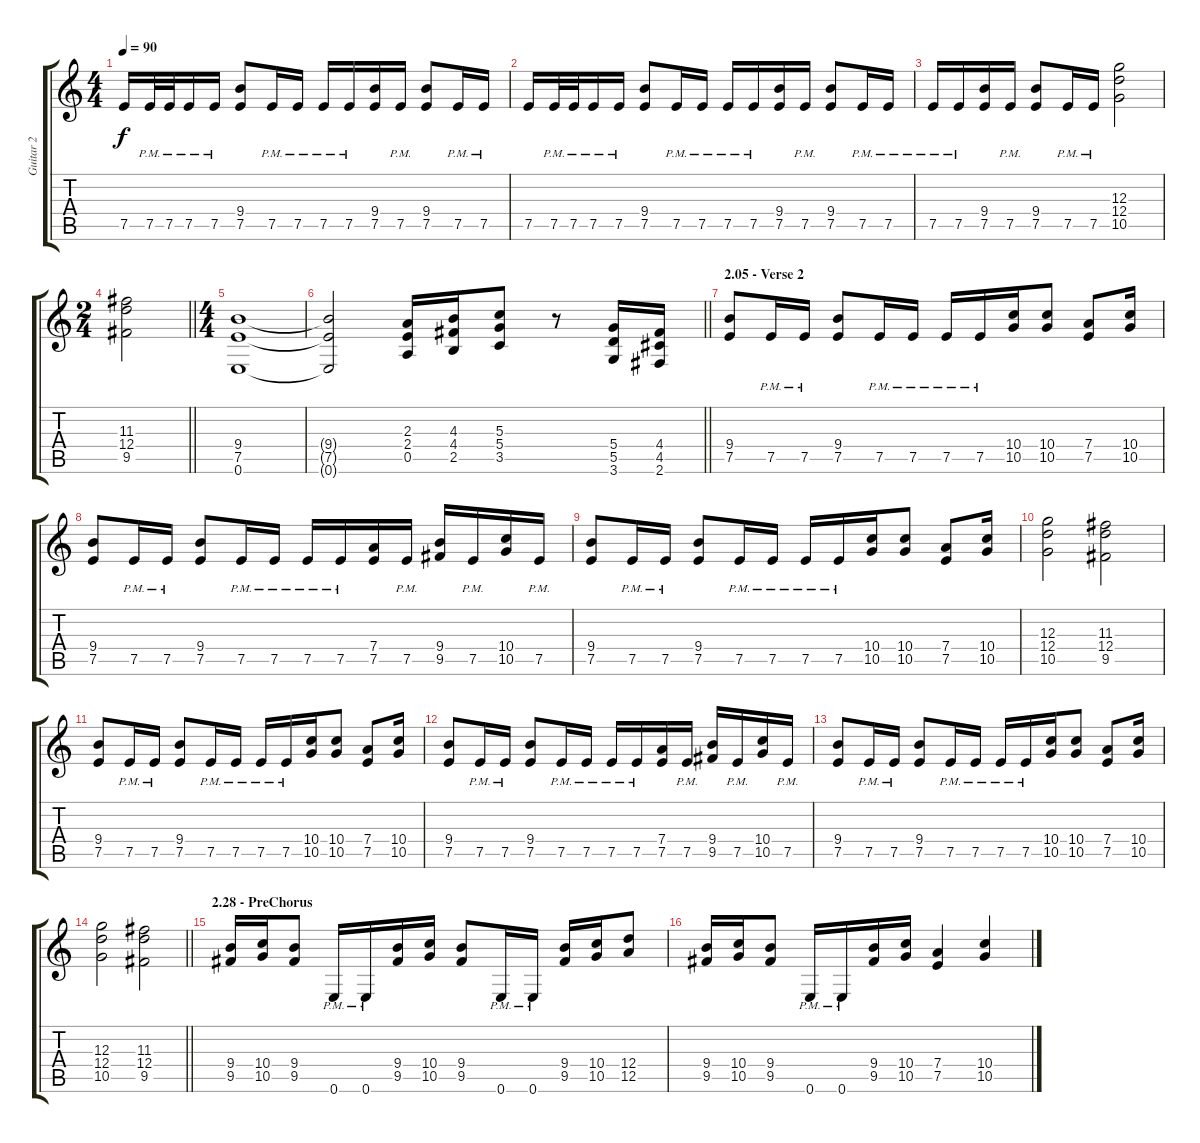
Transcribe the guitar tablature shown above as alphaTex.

\track ("Guitar 2" "Guitar 2") {instrument distortionguitar}
\staff {score tabs}
\tuning (E4 B3 G3 D3 A2 E2) {hide}
\ts (4 4)
\tempo 90
\clef g2
\ks c
7.5.16{dy f} 7.5{pm}.32 7.5{pm}.32 7.5{pm}.16 7.5{pm}.16 (9.4 7.5).8 7.5{pm}.16 7.5{pm}.16 7.5{pm}.16 7.5{pm}.16 (9.4 7.5).16 7.5{pm}.16 (9.4 7.5).8 7.5{pm}.16 7.5{pm}.16 |
7.5.16 7.5{pm}.32 7.5{pm}.32 7.5{pm}.16 7.5{pm}.16 (9.4 7.5).8 7.5{pm}.16 7.5{pm}.16 7.5{pm}.16 7.5{pm}.16 (9.4 7.5).16 7.5{pm}.16 (9.4 7.5).8 7.5{pm}.16 7.5{pm}.16 |
7.5{pm}.16 7.5{pm}.16 (9.4 7.5).16 7.5{pm}.16 (9.4 7.5).8 7.5{pm}.16 7.5{pm}.16 (12.3 12.4 10.5).2 |
\ts (2 4)
\barLineRight lightlight
(11.3 12.4 9.5).2 |
\ts (4 4)
(9.4 7.5 0.6).1 |
\barLineRight lightlight
(9.4{t} 7.5{t} 0.6{t}).2 (2.3 2.4 0.5).16 (4.3 4.4 2.5).16 (5.3 5.4 3.5).8 r.8 (5.4 5.5 3.6).16 (4.4 4.5 2.6).16 |
\section ("" "2.05 - Verse 2")
(9.4 7.5).8 7.5{pm}.16 7.5{pm}.16 (9.4 7.5).8 7.5{pm}.16 7.5{pm}.16 7.5{pm}.16 7.5{pm}.16 (10.4 10.5).16 (10.4 10.5).8 (7.4 7.5).8 (10.4 10.5).16 |
(9.4 7.5).8 7.5{pm}.16 7.5{pm}.16 (9.4 7.5).8 7.5{pm}.16 7.5{pm}.16 7.5{pm}.16 7.5{pm}.16 (7.4 7.5).16 7.5{pm}.16 (9.4 9.5).16 7.5{pm}.16 (10.4 10.5).16 7.5{pm}.16 |
(9.4 7.5).8 7.5{pm}.16 7.5{pm}.16 (9.4 7.5).8 7.5{pm}.16 7.5{pm}.16 7.5{pm}.16 7.5{pm}.16 (10.4 10.5).16 (10.4 10.5).8 (7.4 7.5).8 (10.4 10.5).16 |
(12.3 12.4 10.5).2 (11.3 12.4 9.5).2 |
(9.4 7.5).8 7.5{pm}.16 7.5{pm}.16 (9.4 7.5).8 7.5{pm}.16 7.5{pm}.16 7.5{pm}.16 7.5{pm}.16 (10.4 10.5).16 (10.4 10.5).8 (7.4 7.5).8 (10.4 10.5).16 |
(9.4 7.5).8 7.5{pm}.16 7.5{pm}.16 (9.4 7.5).8 7.5{pm}.16 7.5{pm}.16 7.5{pm}.16 7.5{pm}.16 (7.4 7.5).16 7.5{pm}.16 (9.4 9.5).16 7.5{pm}.16 (10.4 10.5).16 7.5{pm}.16 |
(9.4 7.5).8 7.5{pm}.16 7.5{pm}.16 (9.4 7.5).8 7.5{pm}.16 7.5{pm}.16 7.5{pm}.16 7.5{pm}.16 (10.4 10.5).16 (10.4 10.5).8 (7.4 7.5).8 (10.4 10.5).16 |
\barLineRight lightlight
(12.3 12.4 10.5).2 (11.3 12.4 9.5).2 |
\section ("" "2.28 - PreChorus")
(9.4 9.5).16 (10.4 10.5).16 (9.4 9.5).8 0.6{pm}.16 0.6{pm}.16 (9.4 9.5).16 (10.4 10.5).16 (9.4 9.5).8 0.6{pm}.16 0.6{pm}.16 (9.4 9.5).16 (10.4 10.5).16 (12.4 12.5).8 |
(9.4 9.5).16 (10.4 10.5).16 (9.4 9.5).8 0.6{pm}.16 0.6{pm}.16 (9.4 9.5).16 (10.4 10.5).16 (7.4 7.5).4 (10.4 10.5).4
